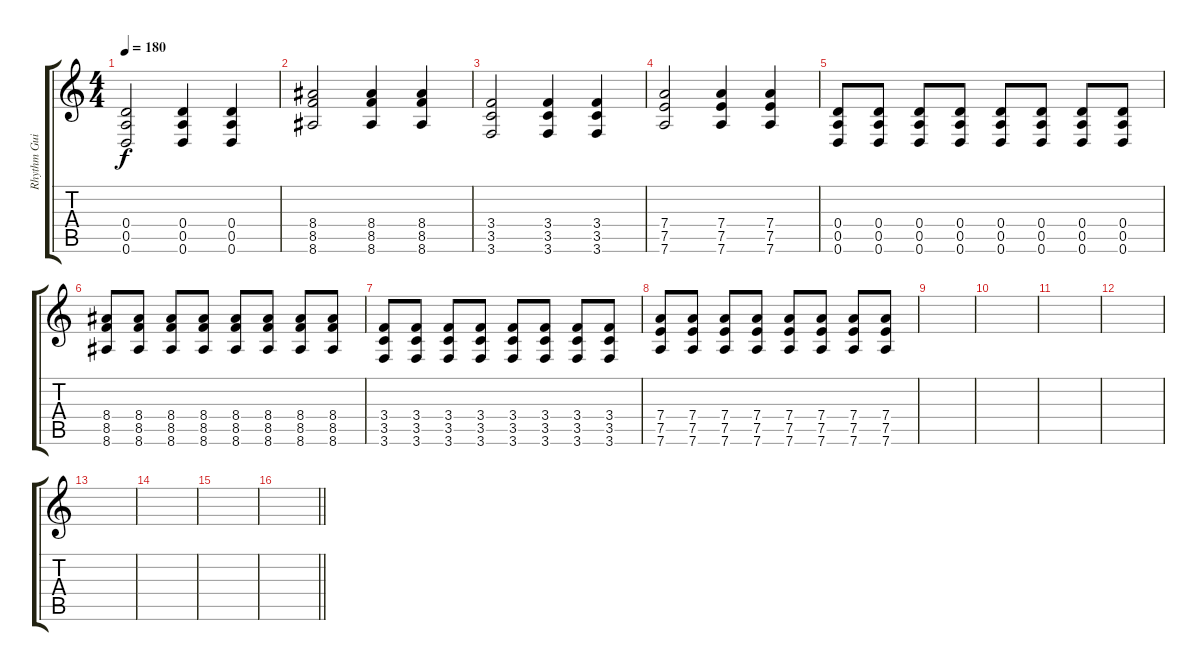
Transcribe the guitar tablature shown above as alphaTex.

\track ("Rhythm Guitar" "Rhythm Gui") {instrument overdrivenguitar}
\staff {score tabs}
\tuning (E4 B3 G3 D3 A2 D2) {hide}
\ts (4 4)
\tempo 180
\clef g2
\ks c
(0.4 0.5 0.6).2{dy f} (0.4 0.5 0.6).4 (0.4 0.5 0.6).4 |
(8.4 8.5 8.6).2 (8.4 8.5 8.6).4 (8.4 8.5 8.6).4 |
(3.4 3.5 3.6).2 (3.4 3.5 3.6).4 (3.4 3.5 3.6).4 |
(7.4 7.5 7.6).2 (7.4 7.5 7.6).4 (7.4 7.5 7.6).4 |
(0.4 0.5 0.6).8 (0.4 0.5 0.6).8 (0.4 0.5 0.6).8 (0.4 0.5 0.6).8 (0.4 0.5 0.6).8 (0.4 0.5 0.6).8 (0.4 0.5 0.6).8 (0.4 0.5 0.6).8 |
(8.4 8.5 8.6).8 (8.4 8.5 8.6).8 (8.4 8.5 8.6).8 (8.4 8.5 8.6).8 (8.4 8.5 8.6).8 (8.4 8.5 8.6).8 (8.4 8.5 8.6).8 (8.4 8.5 8.6).8 |
(3.4 3.5 3.6).8 (3.4 3.5 3.6).8 (3.4 3.5 3.6).8 (3.4 3.5 3.6).8 (3.4 3.5 3.6).8 (3.4 3.5 3.6).8 (3.4 3.5 3.6).8 (3.4 3.5 3.6).8 |
(7.4 7.5 7.6).8 (7.4 7.5 7.6).8 (7.4 7.5 7.6).8 (7.4 7.5 7.6).8 (7.4 7.5 7.6).8 (7.4 7.5 7.6).8 (7.4 7.5 7.6).8 (7.4 7.5 7.6).8 |
|
|
|
|
|
|
|
\barLineRight lightlight
